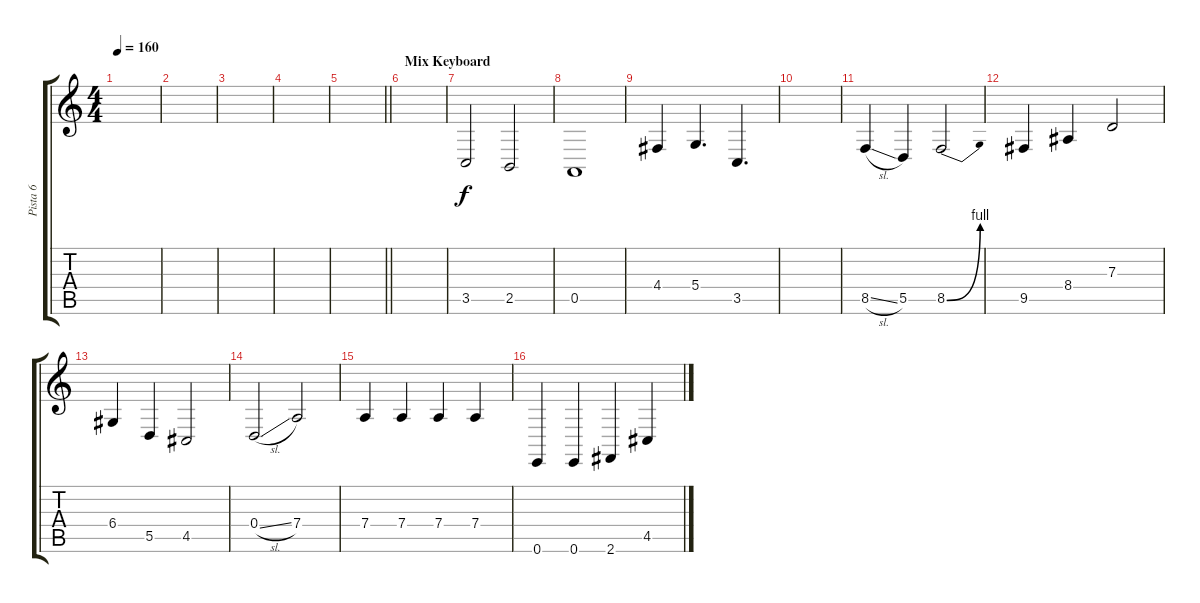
\track ("Pista 6" "Pista 6") {instrument fx2soundtrack}
\staff {score tabs}
\tuning (E4 B3 G3 D3 A2 E2) {hide}
\ts (4 4)
\tempo 160
\clef g2
\ks c
|
|
|
|
\barLineRight lightlight
|
\section ("" "Mix Keyboard")
|
3.5.2 2.5.2 |
0.5.1 |
4.4.4 5.4.4{d} 3.5.4{d} |
|
8.5{sl}.4 5.5.4 8.5{be (bend 0 0 60 4)}.2 |
9.5.4 8.4.4 7.3.2 |
6.4.4 5.5.4 4.5.2 |
0.4{sl}.2 7.4.2 |
7.4.4 7.4.4 7.4.4 7.4.4 |
0.6.4 0.6.4 2.6.4 4.5.4
